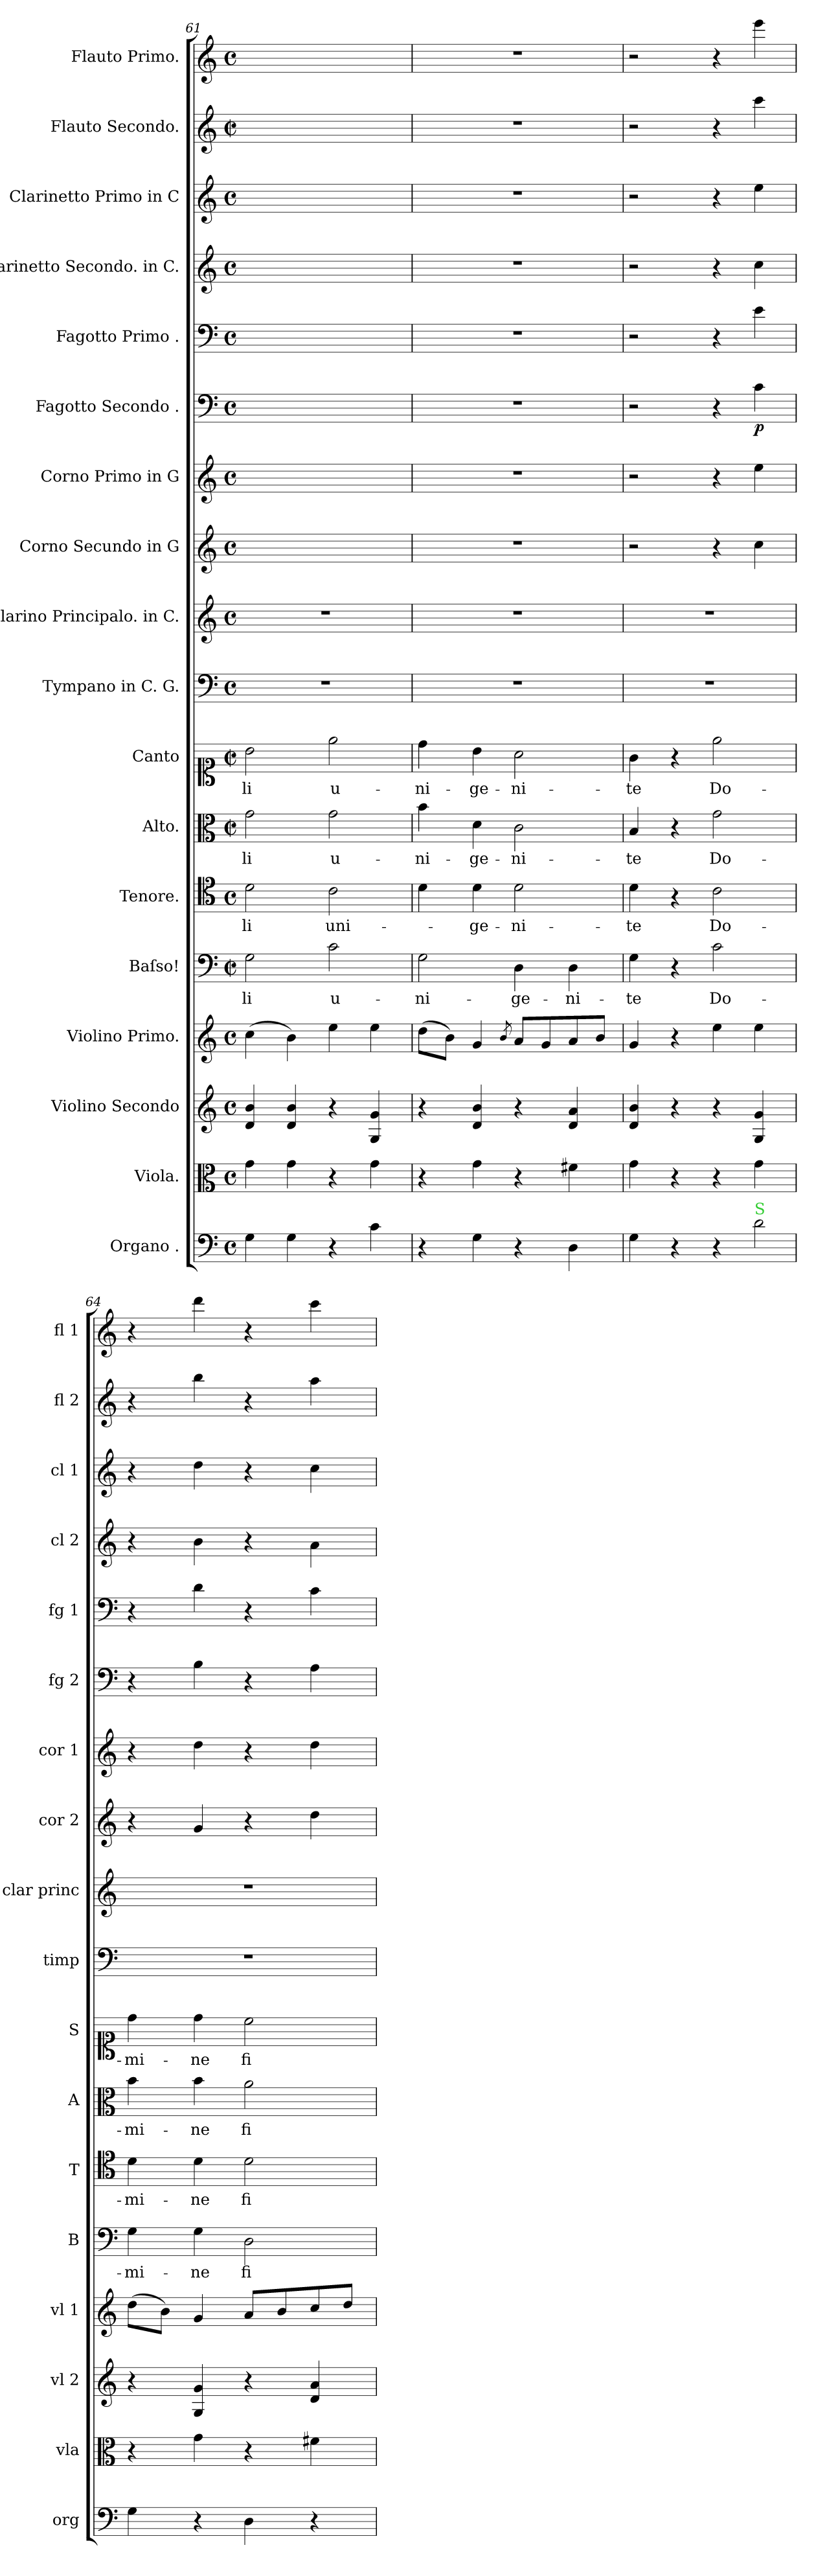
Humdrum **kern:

**kern	**kern	**kern	**kern	**kern	**text	**kern	**text	**kern	**text	**kern	**text	**kern	**kern	**kern	**kern	**kern	**dynam	**kern	**kern	**kern	**kern	**kern
*part18	*part17	*part16	*part15	*part14	*part14	*part13	*part13	*part12	*part12	*part11	*part11	*part10	*part9	*part8	*part7	*part6	*part6	*part5	*part4	*part3	*part2	*part1
*staff18	*staff17	*staff16	*staff15	*staff14	*staff14	*staff13	*staff13	*staff12	*staff12	*staff11	*staff11	*staff10	*staff9	*staff8	*staff7	*staff6	*staff6	*staff5	*staff4	*staff3	*staff2	*staff1
*I"Organo .	*I"Viola.	*I"Violino Secondo	*I"Violino Primo.	*I"Baſso!	*	*I"Tenore.	*	*I"Alto.	*	*I"Canto	*	*I"Tympano in C. G.	*I"Clarino Principalo. in C.	*I"Corno Secundo in G	*I"Corno Primo in G	*I"Fagotto Secondo .	*	*I"Fagotto Primo .	*I"Clarinetto Secondo. in C.	*I"Clarinetto Primo in C	*I"Flauto Secondo.	*I"Flauto Primo.
*I'org	*I'vla	*I'vl 2	*I'vl 1	*I'B	*	*I'T	*	*I'A	*	*I'S	*	*I'timp	*I'clar princ	*I'cor 2	*I'cor 1	*I'fg 2	*	*I'fg 1	*I'cl 2	*I'cl 1	*I'fl 2	*I'fl 1
*clefF4	*clefC3	*clefG2	*clefG2	*clefF4	*	*clefC4	*	*clefC3	*	*clefC1	*	*clefF4	*clefG2	*clefG2	*clefG2	*clefF4	*	*clefF4	*clefG2	*clefG2	*clefG2	*clefG2
*k[]	*k[]	*k[]	*k[]	*k[]	*	*k[]	*	*k[]	*	*k[]	*	*k[]	*k[]	*k[]	*k[]	*k[]	*	*k[]	*k[]	*k[]	*k[]	*k[]
*C:	*C:	*C:	*C:	*C:	*	*C:	*	*C:	*	*C:	*	*C:	*C:	*C:	*C:	*C:	*	*C:	*C:	*C:	*C:	*C:
*M4/4	*M4/4	*M4/4	*M4/4	*M4/4	*	*M4/4	*	*M4/4	*	*M4/4	*	*M4/4	*M4/4	*M4/4	*M4/4	*M4/4	*	*M4/4	*M4/4	*M4/4	*M4/4	*M4/4
*met(c)	*met(c)	*met(c)	*met(c)	*met(c|)	*	*met(c)	*	*met(c|)	*	*met(c|)	*	*met(c)	*met(c)	*met(c)	*met(c)	*met(c)	*	*met(c)	*met(c)	*met(c)	*met(c|)	*met(c)
=61	=61	=61	=61	=61	=61	=61	=61	=61	=61	=61	=61	=61	=61	=61	=61	=61	=61	=61	=61	=61	=61	=61
4G\	4g\	4d/ 4b/	(4cc\	2G\	-li	2d\	-li	2g\	-li	2b\	-li	1r	1r	1ryy	1ryy	1ryy	.	1ryy	1ryy	1ryy	1ryy	1ryy
4G\	4g\	4d/ 4b/	4b\)	.	.	.	.	.	.	.	.	.	.	.	.	.	.	.	.	.	.	.
4r	4r	4r	4ee\	2c\	u-	2c\	uni-	2g\	u-	2ee\	u-	.	.	.	.	.	.	.	.	.	.	.
4c\	4g\	4G/ 4g/	4ee\	.	.	.	.	.	.	.	.	.	.	.	.	.	.	.	.	.	.	.
=62	=62	=62	=62	=62	=62	=62	=62	=62	=62	=62	=62	=62	=62	=62	=62	=62	=62	=62	=62	=62	=62	=62
4r	4r	4r	(8dd\L	2G\	-ni-	4d\	.	4b\	-ni-	4dd\	-ni-	1r	1r	1r	1r	1r	.	1r	1r	1r	1r	1r
.	.	.	8b\J)	.	.	.	.	.	.	.	.	.	.	.	.	.	.	.	.	.	.	.
4G\	4g\	4d/ 4b/	4g/	.	.	4d\	-ge-	4d\	-ge-	4b\	-ge-	.	.	.	.	.	.	.	.	.	.	.
.	.	.	8qb/	.	.	.	.	.	.	.	.	.	.	.	.	.	.	.	.	.	.	.
4r	4r	4r	8a/L	4D\	-ge-	2d\	-ni-	2c\	-ni-	2a\	-ni-	.	.	.	.	.	.	.	.	.	.	.
.	.	.	8g/	.	.	.	.	.	.	.	.	.	.	.	.	.	.	.	.	.	.	.
4D\	4f#X\	4d/ 4a/	8a/	4D\	-ni-	.	.	.	.	.	.	.	.	.	.	.	.	.	.	.	.	.
.	.	.	8b/J	.	.	.	.	.	.	.	.	.	.	.	.	.	.	.	.	.	.	.
=63	=63	=63	=63	=63	=63	=63	=63	=63	=63	=63	=63	=63	=63	=63	=63	=63	=63	=63	=63	=63	=63	=63
4G\	4g\	4d/ 4b/	4g/	4G\	-te	4d\	-te	4B/	-te	4g\	-te	1r	1r	2r	2r	2r	.	2r	2r	2r	2r	2r
4r	4r	4r	4r	4r	.	4r	.	4r	.	4r	.	.	.	.	.	.	.	.	.	.	.	.
4r	4r	4r	4ee\	2c\	Do-	2c\	Do-	2g\	Do-	2ee\	Do-	.	.	4r	4r	4r	.	4r	4r	4r	4r	4r
!LO:TX:a:color=limegreen:t=S	!	!	!	!	!	!	!	!	!	!	!	!	!	!	!	!	!	!	!	!	!	!
!LO:N:vis=2	!	!	!	!	!	!	!	!	!	!	!	!	!	!	!	!	!	!	!	!	!	!
4d\	4g\	4G/ 4g/	4ee\	.	.	.	.	.	.	.	.	.	.	4cc\	4ee\	4c\	p	4e\	4cc\	4ee\	4ccc\	4eee\
=64	=64	=64	=64	=64	=64	=64	=64	=64	=64	=64	=64	=64	=64	=64	=64	=64	=64	=64	=64	=64	=64	=64
4G\	4r	4r	(8dd\L	4G\	-mi-	4d\	-mi-	4b\	-mi-	4dd\	-mi-	1r	1r	4r	4r	4r	.	4r	4r	4r	4r	4r
.	.	.	8b\J)	.	.	.	.	.	.	.	.	.	.	.	.	.	.	.	.	.	.	.
4r	4g\	4G/ 4g/	4g/	4G\	-ne	4d\	-ne	4b\	-ne	4dd\	-ne	.	.	4g/	4dd\	4B\	.	4d\	4b\	4dd\	4bb\	4ddd\
4D\	4r	4r	8a/L	2D\	fi-	2d\	fi-	2a\	fi-	2cc\	fi-	.	.	4r	4r	4r	.	4r	4r	4r	4r	4r
.	.	.	8b/	.	.	.	.	.	.	.	.	.	.	.	.	.	.	.	.	.	.	.
4r	4f#X\	4d/ 4a/	8cc/	.	.	.	.	.	.	.	.	.	.	4dd\	4dd\	4A\	.	4c\	4a\	4cc\	4aa\	4ccc\
.	.	.	8dd/J	.	.	.	.	.	.	.	.	.	.	.	.	.	.	.	.	.	.	.
=	=	=	=	=	=	=	=	=	=	=	=	=	=	=	=	=	=	=	=	=	=	=
*-	*-	*-	*-	*-	*-	*-	*-	*-	*-	*-	*-	*-	*-	*-	*-	*-	*-	*-	*-	*-	*-	*-
